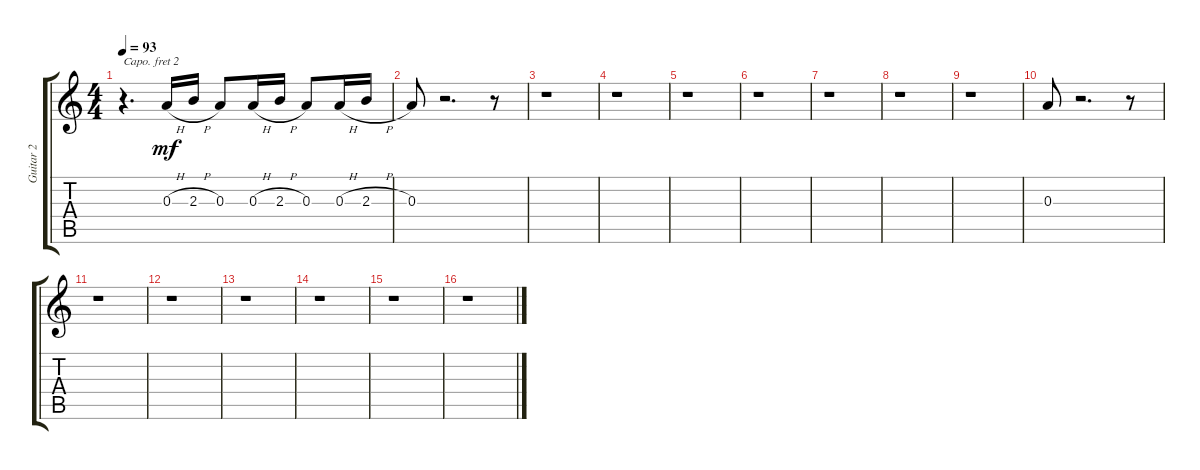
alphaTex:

\track ("Guitar 2" "Guitar 2") {instrument electricguitarclean}
\staff {score tabs}
\capo 2
\tuning (E4 B3 G3 D3 A2 E2) {hide}
\ts (4 4)
\tempo 93
\clef g2
\ks c
r.4{d dy mf} 0.3{h}.16 2.3{h}.16 0.3.8 0.3{h}.16 2.3{h}.16 0.3.8 0.3{h}.16 2.3{h}.16 |
0.3.8 r.2{d} r.8 |
r.1 |
r.1 |
r.1 |
r.1 |
r.1 |
r.1 |
r.1 |
0.3.8 r.2{d} r.8 |
r.1 |
r.1 |
r.1 |
r.1 |
r.1 |
r.1
